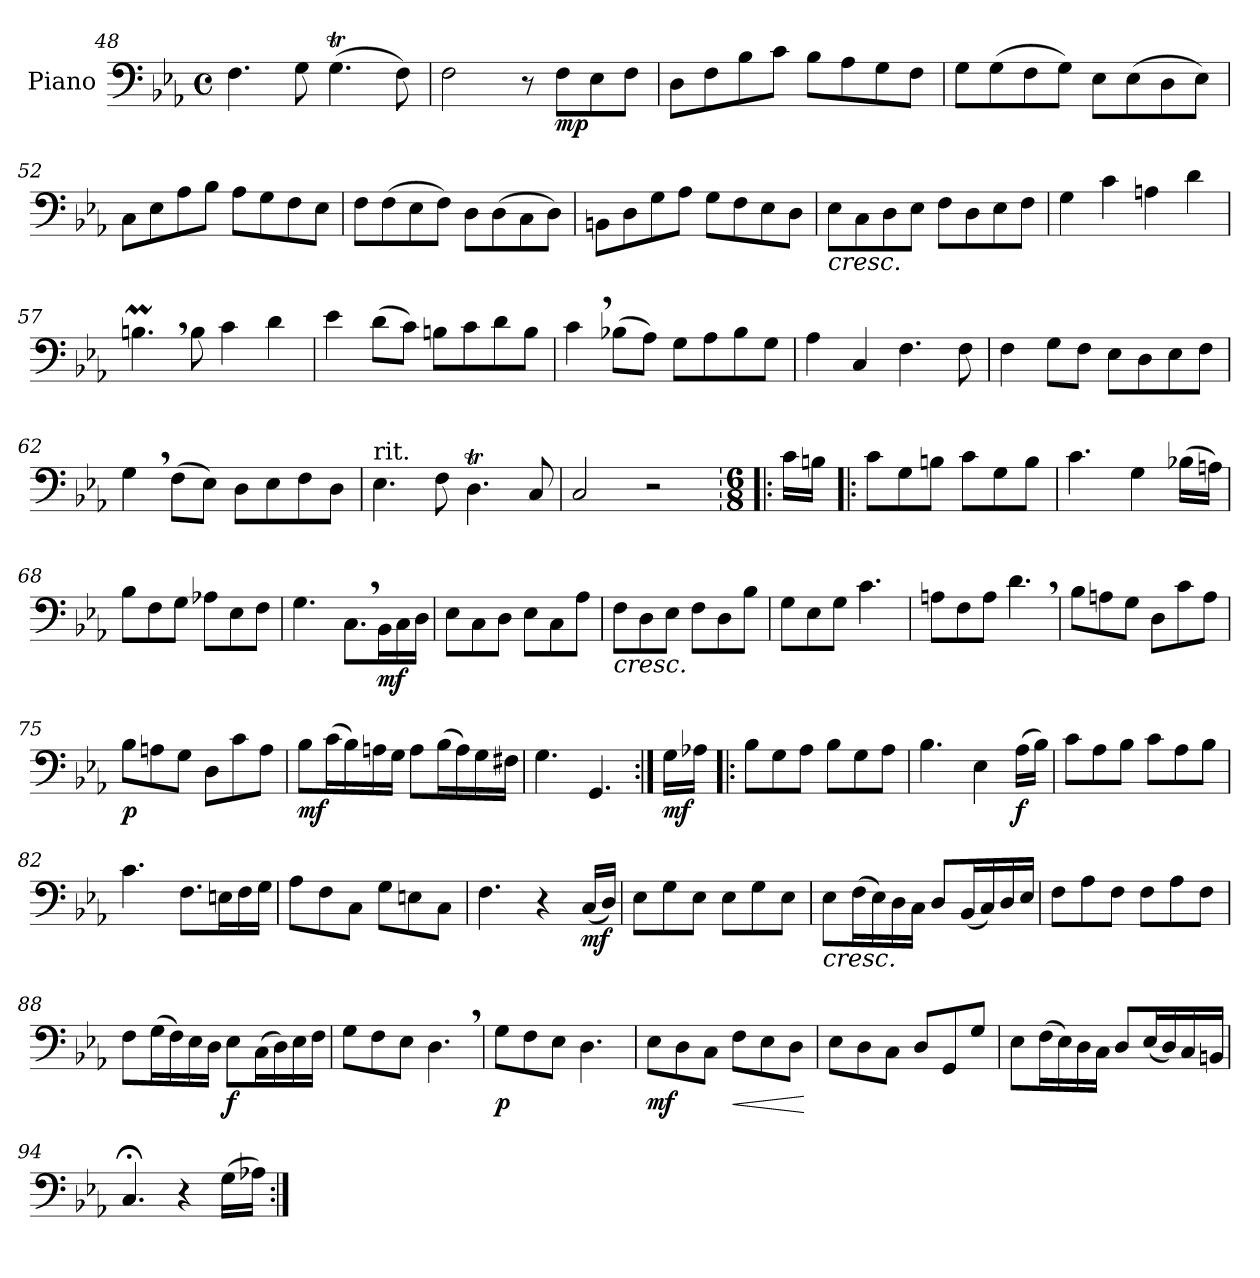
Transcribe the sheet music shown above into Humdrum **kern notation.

**kern	**dynam
*part1	*part1
*staff1	*staff1
*I"Piano	*
*I'Pno.	*
*clefF4	*
*k[b-e-a-]	*
*M4/4	*
*met(c)	*
=48	=48
4.F\	.
8G\	.
(>4.Gt\	.
8F\)	.
!!LO:LB:g=z
=49	=49
2F\	.
8r	.
!	!LO:DY:b
8F\L	mp
8E-\	.
8F\J	.
=50	=50
8D\L	.
8F\	.
8B-\	.
8c\J	.
8B-\L	.
8A-\	.
8G\	.
8F\J	.
=51	=51
8G\L	.
(>8G\	.
8F\	.
8G\J)	.
8E-\L	.
(>8E-\	.
8D\	.
8E-\J)	.
=52	=52
8C\L	.
8E-\	.
8A-\	.
8B-\J	.
8A-\L	.
8G\	.
8F\	.
8E-\J	.
!!LO:LB:g=z
=53	=53
8F\L	.
(>8F\	.
8E-\	.
8F\J)	.
8D\L	.
(>8D\	.
8C\	.
8D\J)	.
=54	=54
8BBn\L	.
8D\	.
8G\	.
8A-\J	.
8G\L	.
8F\	.
8E-\	.
8D\J	.
=55	=55
!LO:TX:b:i:t=cresc.	!
8E-\L	.
8C\	.
8D\	.
8E-\J	.
8F\L	.
8D\	.
8E-\	.
8F\J	.
=56	=56
4G\	.
4c\	.
4An\	.
4d\	.
!!LO:LB:g=z
=57	=57
4.Bnm,\	.
8B\	.
4c\	.
4d\	.
=58	=58
4e-\	.
(>8d\L	.
8c\J)	.
8Bn\L	.
8c\	.
8d\	.
8B\J	.
=59	=59
4c,\	.
(>8B-X\L	.
8A-\J)	.
8G\L	.
8A-\	.
8B-\	.
8G\J	.
=60	=60
4A-\	.
4C/	.
4.F\	.
8F\	.
!!LO:LB:g=z
=61	=61
4F\	.
8G\L	.
8F\J	.
8E-\L	.
8D\	.
8E-\	.
8F\J	.
=62	=62
4G,\	.
(>8F\L	.
8E-\J)	.
8D\L	.
8E-\	.
8F\	.
8D\J	.
=63	=63
!LO:TX:a:t=rit.	!
4.E-\	.
8F\	.
4.Dt\	.
8C/	.
=64	=64
2C/	.
2r	.
!!LO:LB:g=z
=65|!:	=65|!:
*M6/8	*
16c\LL	.
16Bn\JJ	.
=66	=66
8c\L	.
8G\	.
8Bn\J	.
8c\L	.
8G\	.
8B\J	.
=67	=67
4.c\	.
4G\	.
(>16B-X\LL	.
16An\JJ)	.
=68	=68
8B-\L	.
8F\	.
8G\J	.
8A-X\L	.
8E-\	.
8F\J	.
!!LO:LB:g=z
=69	=69
4.G\	.
8.C,\L	.
!	!LO:DY:b
16BB-\L	mf
16C\	.
16D\JJ	.
=70	=70
8E-\L	.
8C\	.
8D\J	.
8E-\L	.
8C\	.
8A-\J	.
=71	=71
!LO:TX:b:i:t=cresc.	!
8F\L	.
8D\	.
8E-\J	.
8F\L	.
8D\	.
8B-\J	.
=72	=72
8G\L	.
8E-\	.
8G\J	.
4.c\	.
!!LO:LB:g=z
=73	=73
8An\L	.
8F\	.
8A\J	.
4.d,\	.
=74	=74
8B-\L	.
8An\	.
8G\J	.
8D\L	.
8c\	.
8A\J	.
=75	=75
!	!LO:DY:b
8B-\L	p
8An\	.
8G\J	.
8D\L	.
8c\	.
8A\J	.
=76	=76
!	!LO:DY:b
8B-\L	mf
(>16c\L	.
16B-\)	.
16An\	.
16G\JJ	.
8A\L	.
(>16B-\L	.
16A\)	.
16G\	.
16F#X\JJ	.
!!LO:LB:g=z
=77	=77
4.G\	.
4.GG/	.
=78:|!	=78:|!
!	!LO:DY:b
16G\LL	mf
16A-X\JJ	.
=79!|:	=79!|:
8B-\L	.
8G\	.
8A-\J	.
8B-\L	.
8G\	.
8A-\J	.
=80	=80
4.B-\	.
4E-\	.
!	!LO:DY:b
(>16A-\LL	f
16B-\JJ)	.
!!LO:LB:g=z
=81	=81
8c\L	.
8A-\	.
8B-\J	.
8c\L	.
8A-\	.
8B-\J	.
=82	=82
4.c\	.
8.F\L	.
16En\L	.
16F\	.
16G\JJ	.
=83	=83
8A-\L	.
8F\	.
8C\J	.
8G\L	.
8En\	.
8C\J	.
=84	=84
4.F\	.
4r	.
!	!LO:DY:b
(<16C/LL	mf
16D/JJ)	.
!!LO:PB:g=z
=85	=85
8E-\L	.
8G\	.
8E-\J	.
8E-\L	.
8G\	.
8E-\J	.
=86	=86
!LO:TX:b:i:t=cresc.	!
8E-\L	.
(>16F\L	.
16E-\)	.
16D\	.
16C\JJ	.
8D/L	.
(<16BB-/L	.
16C/)	.
16D/	.
16E-/JJ	.
=87	=87
8F\L	.
8A-\	.
8F\J	.
8F\L	.
8A-\	.
8F\J	.
=88	=88
8F\L	.
(>16G\L	.
16F\)	.
16E-\	.
16D\JJ	.
!	!LO:DY:b
8E-\L	f
(>16C\L	.
16D\)	.
16E-\	.
16F\JJ	.
!!LO:LB:g=z
=89	=89
8G\L	.
8F\	.
8E-\J	.
4.D,\	.
=90	=90
!	!LO:DY:b
8G\L	p
8F\	.
8E-\J	.
4.D\	.
=91	=91
!	!LO:DY:b
8E-\L	mf
8D\	.
8C\J	.
!	!LO:HP:b
8F\L	<
8E-\	.
8D\J	.
.	[
=92	=92
8E-\L	.
8D\	.
8C\J	.
8D/L	.
8GG/	.
8G/J	.
!!LO:LB:g=z
=93	=93
8E-\L	.
(>16F\L	.
16E-\)	.
16D\	.
16C\JJ	.
8D/L	.
(<16E-/L	.
16D/)	.
16C/	.
16BBn/JJ	.
=94	=94
4.C;</	.
4r	.
(>16G\LL	.
16A-X\JJ)	.
=:|!	=:|!
*-	*-
